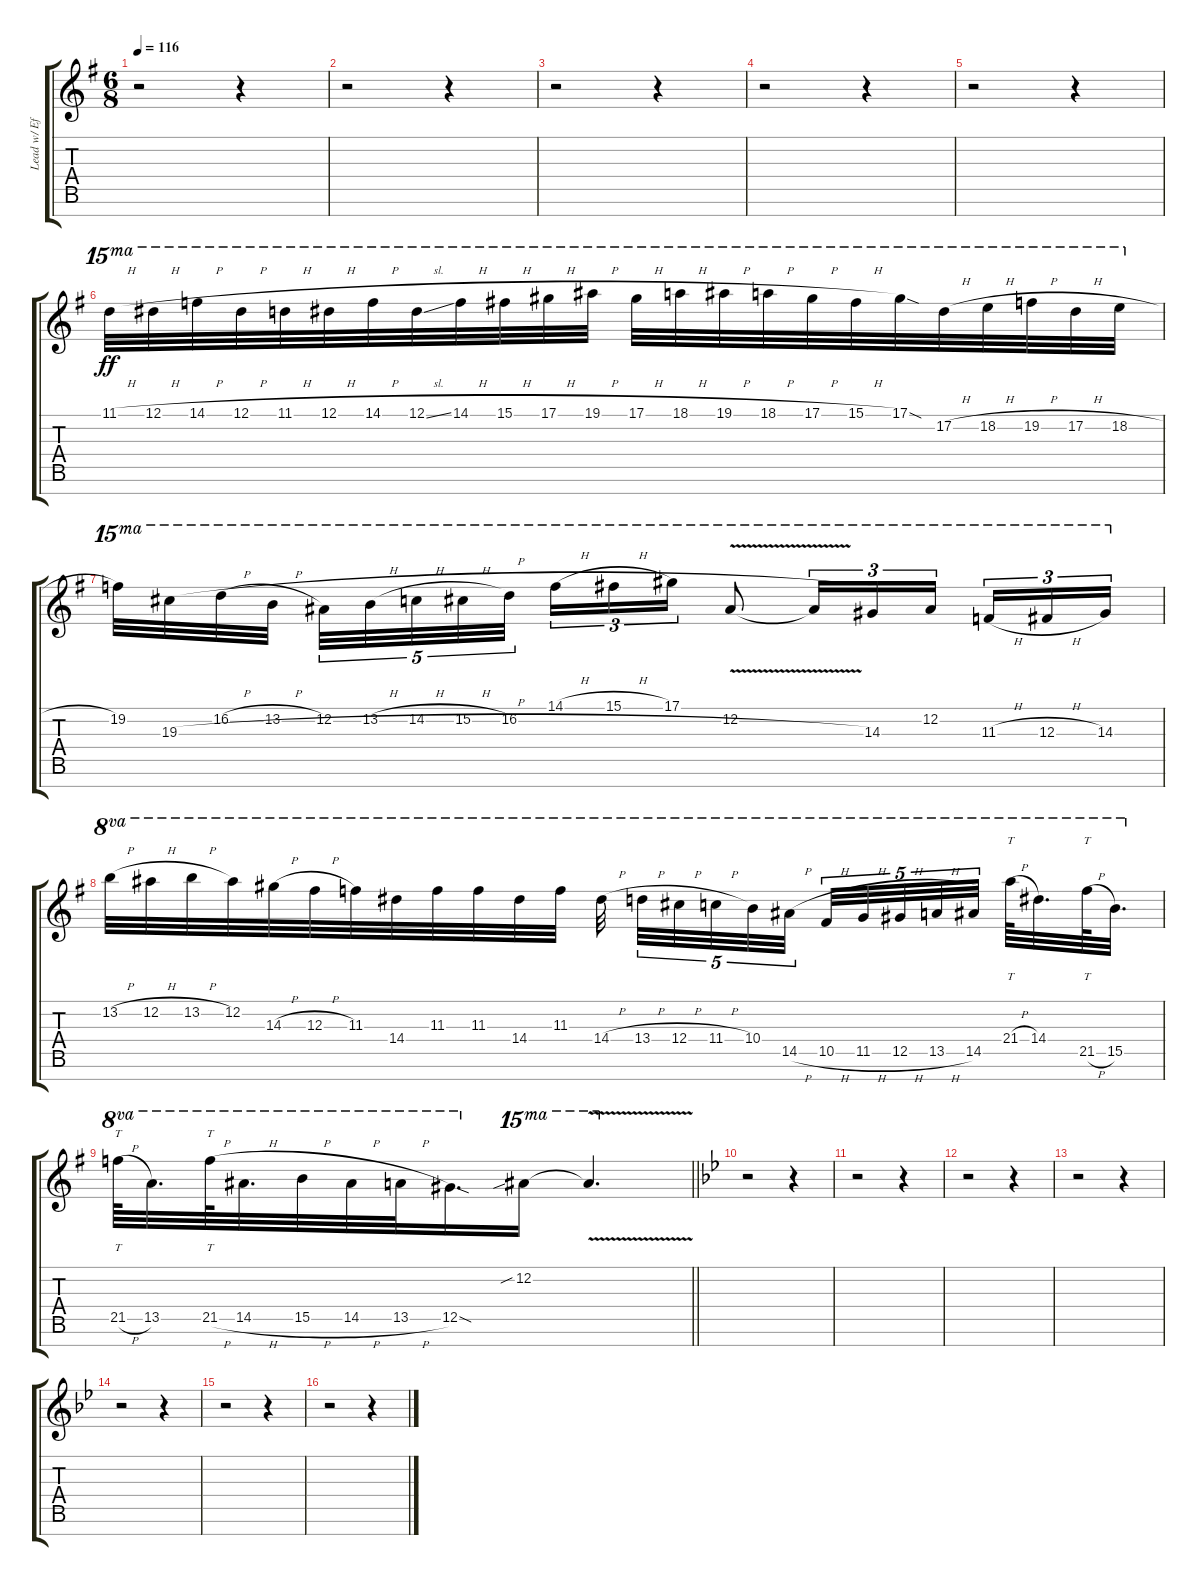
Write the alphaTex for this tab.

\track ("Lead w/ Effects" "Lead w/ Ef") {instrument distortionguitar}
\staff {score tabs}
\tuning (Eb5 Bb4 Gb4 Db4 Ab3 Eb3 Bb2) {hide}
\ts (6 8)
\tempo 116
\clef g2
\ks g
r.2{dy ff} r.4 |
r.2 r.4 |
r.2 r.4 |
r.2 r.4 |
r.2 r.4 |
11.1{h}.32{ot 15ma} 12.1{h}.32{ot 15ma} 14.1{h}.32{ot 15ma} 12.1{h}.32{ot 15ma} 11.1{h}.32{ot 15ma} 12.1{h}.32{ot 15ma} 14.1{h}.32{ot 15ma} 12.1{sl}.32{ot 15ma} 14.1{h}.32{ot 15ma} 15.1{h}.32{ot 15ma} 17.1{h}.32{ot 15ma} 19.1{h}.32{ot 15ma} 17.1{h}.32{ot 15ma} 18.1{h}.32{ot 15ma} 19.1{h}.32{ot 15ma} 18.1{h}.32{ot 15ma} 17.1{h}.32{ot 15ma} 15.1{h}.32{ot 15ma} 17.1{sod}.32{ot 15ma} 17.2{h}.32{ot 15ma} 18.2{h}.32{ot 15ma} 19.2{h}.32{ot 15ma} 17.2{h}.32{ot 15ma} 18.2{h}.32{ot 15ma} |
19.2.32{ot 15ma} 19.3{h}.32{ot 15ma} 16.2{h}.32{ot 15ma} 13.2{h}.32{ot 15ma beam splitsecondary} 12.2.32{tu (5 4) ot 15ma} 13.2{h}.32{tu (5 4) ot 15ma} 14.2{h}.32{tu (5 4) ot 15ma} 15.2{h}.32{tu (5 4) ot 15ma} 16.2.32{tu (5 4) ot 15ma beam splitsecondary} 14.1{h}.16{tu (3 2) ot 15ma} 15.1{h}.16{tu (3 2) ot 15ma} 17.1.16{tu (3 2) ot 15ma} 12.2{v}.8{ot 15ma} 12.2{v t}.16{tu (3 2) ot 15ma} 14.3.16{tu (3 2) ot 15ma} 12.2.16{tu (3 2) ot 15ma beam splitsecondary} 11.3{h}.16{tu (3 2) ot 15ma} 12.3{h}.16{tu (3 2) ot 15ma} 14.3.16{tu (3 2) ot 15ma} |
13.2{h}.32{ot 8va} 12.2{h}.32{ot 8va} 13.2{h}.32{ot 8va} 12.2.32{ot 8va} 14.3{h}.32{ot 8va} 12.3{h}.32{ot 8va} 11.3.32{ot 8va} 14.4.32{ot 8va} 11.3.32{ot 8va} 11.3.32{ot 8va} 14.4.32{ot 8va} 11.3.32{ot 8va} 14.4{h}.32{ot 8va beam splitsecondary} 13.4{h}.32{tu (5 4) ot 8va} 12.4{h}.32{tu (5 4) ot 8va} 11.4{h}.32{tu (5 4) ot 8va} 10.4.32{tu (5 4) ot 8va} 14.5{h}.32{tu (5 4) ot 8va beam splitsecondary} 10.5{h}.32{tu (5 4) ot 8va} 11.5{h}.32{tu (5 4) ot 8va} 12.5{h}.32{tu (5 4) ot 8va} 13.5{h}.32{tu (5 4) ot 8va} 14.5.32{tu (5 4) ot 8va beam splitsecondary} 21.4{h}.64{tt ot 8va} 14.4.32{d ot 8va} 21.5{h}.64{tt ot 8va} 15.5.32{d ot 8va} |
\barLineRight lightlight
21.5{h}.64{tt ot 8va} 13.5.32{d ot 8va} 21.5{h}.64{tt ot 8va} 14.5{h}.32{d ot 8va} 15.5{h}.32{ot 8va} 14.5{h}.32{ot 8va} 13.5{h}.32{ot 8va} 12.5{sod}.16{d ot 8va} 12.2{sib}.16{ot 15ma} 12.2{v t}.4{d ot 15ma} |
\ks bb
r.2 r.4 |
r.2 r.4 |
r.2 r.4 |
r.2 r.4 |
r.2 r.4 |
r.2 r.4 |
r.2 r.4
